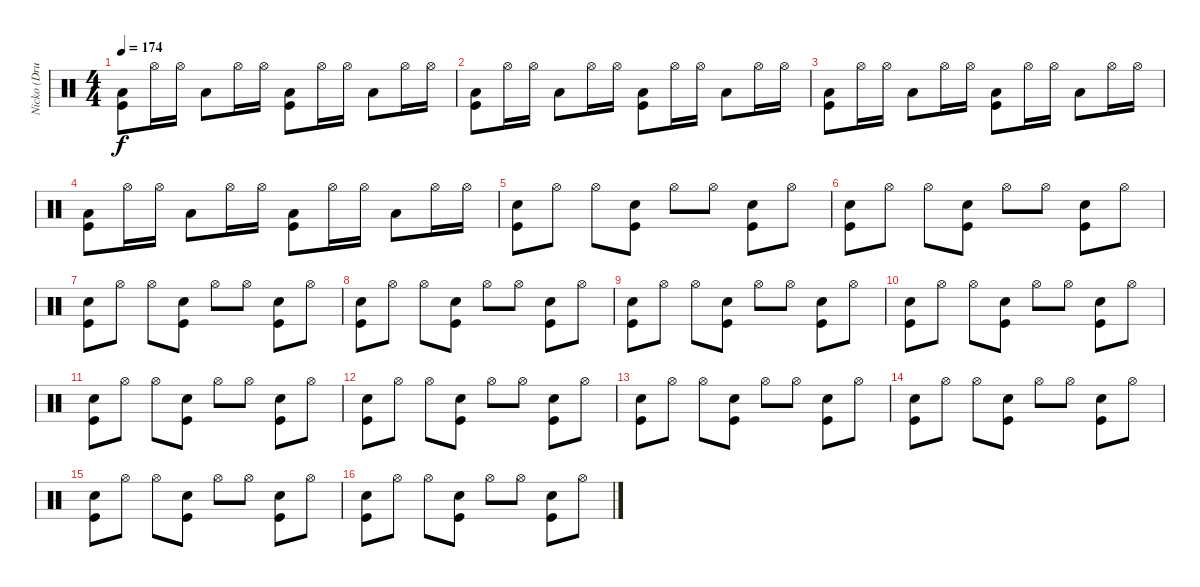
\track ("Nicko (Drums)" "Nicko (Dru") {instrument percussion}
\staff {score}
\articulation defaults
\ts (4 4)
\tempo 174
\clef neutral
\ks c
("Low Tom (hit)" "Kick (hit)").8{dy f} "Hi-Hat (open)".16 "Hi-Hat (open)".16 "Low Tom (hit)".8 "Hi-Hat (open)".16 "Hi-Hat (open)".16 ("Low Tom (hit)" "Kick (hit)").8 "Hi-Hat (open)".16 "Hi-Hat (open)".16 "Low Tom (hit)".8 "Hi-Hat (open)".16 "Hi-Hat (open)".16 |
("Low Tom (hit)" "Kick (hit)").8 "Hi-Hat (open)".16 "Hi-Hat (open)".16 "Low Tom (hit)".8 "Hi-Hat (open)".16 "Hi-Hat (open)".16 ("Low Tom (hit)" "Kick (hit)").8 "Hi-Hat (open)".16 "Hi-Hat (open)".16 "Low Tom (hit)".8 "Hi-Hat (open)".16 "Hi-Hat (open)".16 |
("Low Tom (hit)" "Kick (hit)").8 "Hi-Hat (open)".16 "Hi-Hat (open)".16 "Low Tom (hit)".8 "Hi-Hat (open)".16 "Hi-Hat (open)".16 ("Low Tom (hit)" "Kick (hit)").8 "Hi-Hat (open)".16 "Hi-Hat (open)".16 "Low Tom (hit)".8 "Hi-Hat (open)".16 "Hi-Hat (open)".16 |
("Low Tom (hit)" "Kick (hit)").8 "Hi-Hat (open)".16 "Hi-Hat (open)".16 "Low Tom (hit)".8 "Hi-Hat (open)".16 "Hi-Hat (open)".16 ("Low Tom (hit)" "Kick (hit)").8 "Hi-Hat (open)".16 "Hi-Hat (open)".16 "Low Tom (hit)".8 "Hi-Hat (open)".16 "Hi-Hat (open)".16 |
("Snare (hit) 2" "Kick (hit)").8 "Hi-Hat (open)".8 "Hi-Hat (open)".8 ("Snare (hit) 2" "Kick (hit)").8 "Hi-Hat (open)".8 "Hi-Hat (open)".8 ("Snare (hit) 2" "Kick (hit)").8 "Hi-Hat (open)".8 |
("Snare (hit) 2" "Kick (hit)").8 "Hi-Hat (open)".8 "Hi-Hat (open)".8 ("Snare (hit) 2" "Kick (hit)").8 "Hi-Hat (open)".8 "Hi-Hat (open)".8 ("Snare (hit) 2" "Kick (hit)").8 "Hi-Hat (open)".8 |
("Snare (hit) 2" "Kick (hit)").8 "Hi-Hat (open)".8 "Hi-Hat (open)".8 ("Snare (hit) 2" "Kick (hit)").8 "Hi-Hat (open)".8 "Hi-Hat (open)".8 ("Snare (hit) 2" "Kick (hit)").8 "Hi-Hat (open)".8 |
("Snare (hit) 2" "Kick (hit)").8 "Hi-Hat (open)".8 "Hi-Hat (open)".8 ("Snare (hit) 2" "Kick (hit)").8 "Hi-Hat (open)".8 "Hi-Hat (open)".8 ("Snare (hit) 2" "Kick (hit)").8 "Hi-Hat (open)".8 |
("Snare (hit) 2" "Kick (hit)").8 "Hi-Hat (open)".8 "Hi-Hat (open)".8 ("Snare (hit) 2" "Kick (hit)").8 "Hi-Hat (open)".8 "Hi-Hat (open)".8 ("Snare (hit) 2" "Kick (hit)").8 "Hi-Hat (open)".8 |
("Snare (hit) 2" "Kick (hit)").8 "Hi-Hat (open)".8 "Hi-Hat (open)".8 ("Snare (hit) 2" "Kick (hit)").8 "Hi-Hat (open)".8 "Hi-Hat (open)".8 ("Snare (hit) 2" "Kick (hit)").8 "Hi-Hat (open)".8 |
("Snare (hit) 2" "Kick (hit)").8 "Hi-Hat (open)".8 "Hi-Hat (open)".8 ("Snare (hit) 2" "Kick (hit)").8 "Hi-Hat (open)".8 "Hi-Hat (open)".8 ("Snare (hit) 2" "Kick (hit)").8 "Hi-Hat (open)".8 |
("Snare (hit) 2" "Kick (hit)").8 "Hi-Hat (open)".8 "Hi-Hat (open)".8 ("Snare (hit) 2" "Kick (hit)").8 "Hi-Hat (open)".8 "Hi-Hat (open)".8 ("Snare (hit) 2" "Kick (hit)").8 "Hi-Hat (open)".8 |
("Snare (hit) 2" "Kick (hit)").8 "Hi-Hat (open)".8 "Hi-Hat (open)".8 ("Snare (hit) 2" "Kick (hit)").8 "Hi-Hat (open)".8 "Hi-Hat (open)".8 ("Snare (hit) 2" "Kick (hit)").8 "Hi-Hat (open)".8 |
("Snare (hit) 2" "Kick (hit)").8 "Hi-Hat (open)".8 "Hi-Hat (open)".8 ("Snare (hit) 2" "Kick (hit)").8 "Hi-Hat (open)".8 "Hi-Hat (open)".8 ("Snare (hit) 2" "Kick (hit)").8 "Hi-Hat (open)".8 |
("Snare (hit) 2" "Kick (hit)").8 "Hi-Hat (open)".8 "Hi-Hat (open)".8 ("Snare (hit) 2" "Kick (hit)").8 "Hi-Hat (open)".8 "Hi-Hat (open)".8 ("Snare (hit) 2" "Kick (hit)").8 "Hi-Hat (open)".8 |
("Snare (hit) 2" "Kick (hit)").8 "Hi-Hat (open)".8 "Hi-Hat (open)".8 ("Snare (hit) 2" "Kick (hit)").8 "Hi-Hat (open)".8 "Hi-Hat (open)".8 ("Snare (hit) 2" "Kick (hit)").8 "Hi-Hat (open)".8
